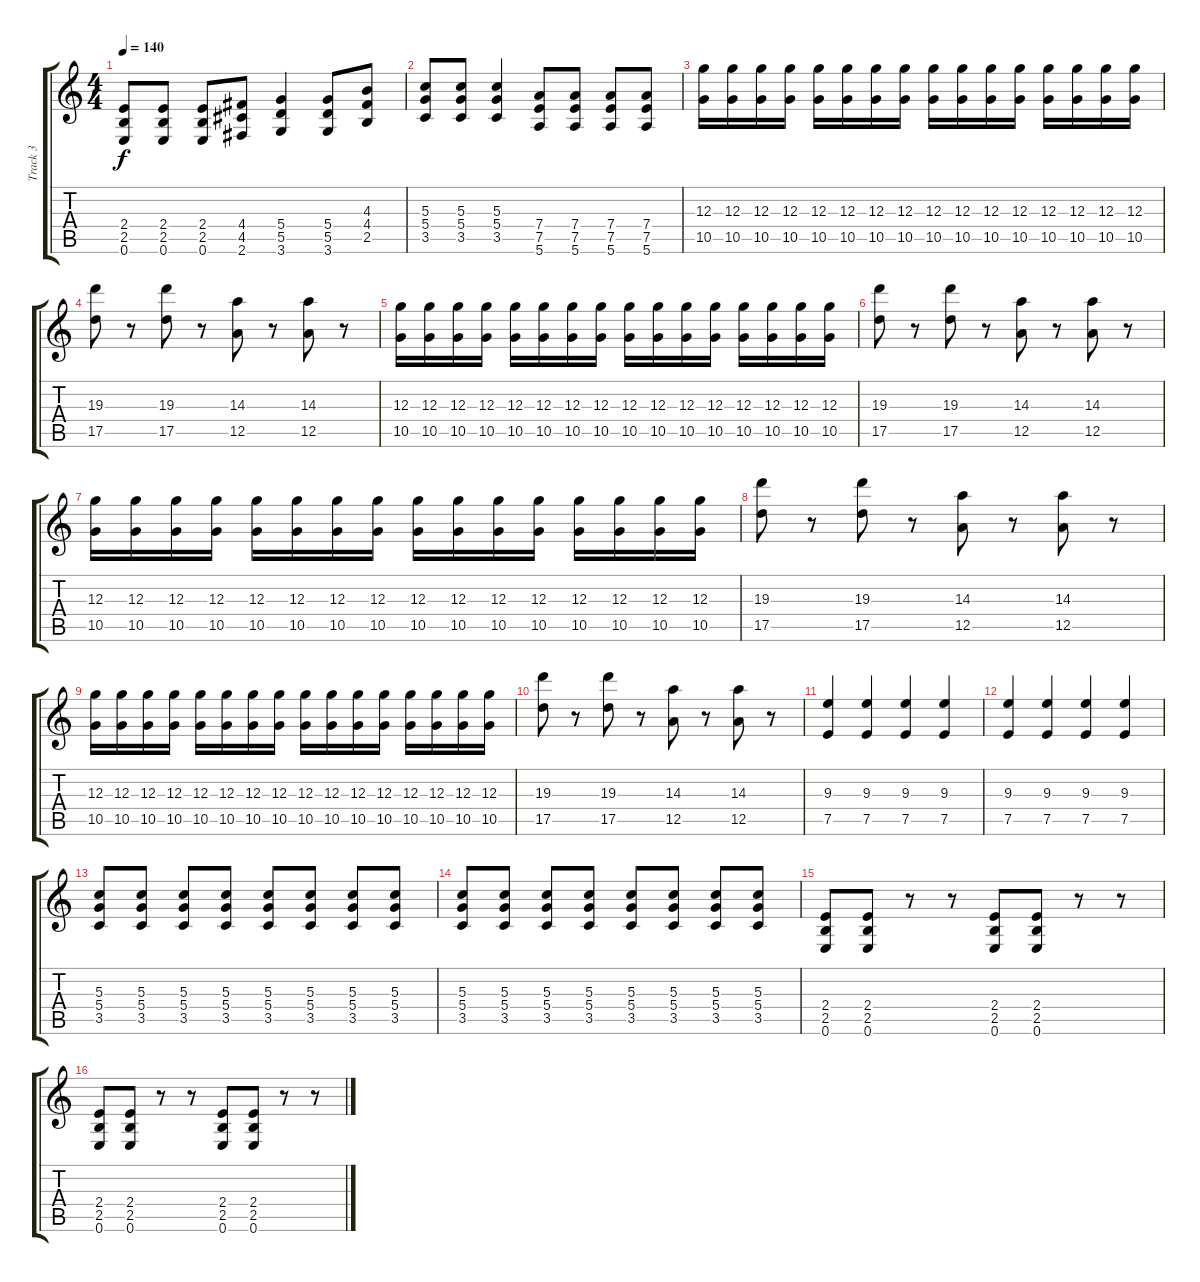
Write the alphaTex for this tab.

\track ("Track 3" "Track 3") {instrument distortionguitar}
\staff {score tabs}
\tuning (E4 B3 G3 D3 A2 E2) {hide}
\ts (4 4)
\tempo 140
\clef g2
\ks c
(2.4 2.5 0.6).8{dy f} (2.4 2.5 0.6).8 (2.4 2.5 0.6).8 (4.4 4.5 2.6).8 (5.4 5.5 3.6).4 (5.4 5.5 3.6).8 (4.3 4.4 2.5).8 |
(5.3 5.4 3.5).8 (5.3 5.4 3.5).8 (5.3 5.4 3.5).4 (7.4 7.5 5.6).8 (7.4 7.5 5.6).8 (7.4 7.5 5.6).8 (7.4 7.5 5.6).8 |
(12.3 10.5).16 (12.3 10.5).16 (12.3 10.5).16 (12.3 10.5).16 (12.3 10.5).16 (12.3 10.5).16 (12.3 10.5).16 (12.3 10.5).16 (12.3 10.5).16 (12.3 10.5).16 (12.3 10.5).16 (12.3 10.5).16 (12.3 10.5).16 (12.3 10.5).16 (12.3 10.5).16 (12.3 10.5).16 |
(19.3 17.5).8 r.8 (19.3 17.5).8 r.8 (14.3 12.5).8 r.8 (14.3 12.5).8 r.8 |
(12.3 10.5).16 (12.3 10.5).16 (12.3 10.5).16 (12.3 10.5).16 (12.3 10.5).16 (12.3 10.5).16 (12.3 10.5).16 (12.3 10.5).16 (12.3 10.5).16 (12.3 10.5).16 (12.3 10.5).16 (12.3 10.5).16 (12.3 10.5).16 (12.3 10.5).16 (12.3 10.5).16 (12.3 10.5).16 |
(19.3 17.5).8 r.8 (19.3 17.5).8 r.8 (14.3 12.5).8 r.8 (14.3 12.5).8 r.8 |
(12.3 10.5).16 (12.3 10.5).16 (12.3 10.5).16 (12.3 10.5).16 (12.3 10.5).16 (12.3 10.5).16 (12.3 10.5).16 (12.3 10.5).16 (12.3 10.5).16 (12.3 10.5).16 (12.3 10.5).16 (12.3 10.5).16 (12.3 10.5).16 (12.3 10.5).16 (12.3 10.5).16 (12.3 10.5).16 |
(19.3 17.5).8 r.8 (19.3 17.5).8 r.8 (14.3 12.5).8 r.8 (14.3 12.5).8 r.8 |
(12.3 10.5).16 (12.3 10.5).16 (12.3 10.5).16 (12.3 10.5).16 (12.3 10.5).16 (12.3 10.5).16 (12.3 10.5).16 (12.3 10.5).16 (12.3 10.5).16 (12.3 10.5).16 (12.3 10.5).16 (12.3 10.5).16 (12.3 10.5).16 (12.3 10.5).16 (12.3 10.5).16 (12.3 10.5).16 |
(19.3 17.5).8 r.8 (19.3 17.5).8 r.8 (14.3 12.5).8 r.8 (14.3 12.5).8 r.8 |
(9.3 7.5).4 (9.3 7.5).4 (9.3 7.5).4 (9.3 7.5).4 |
(9.3 7.5).4 (9.3 7.5).4 (9.3 7.5).4 (9.3 7.5).4 |
(5.3 5.4 3.5).8 (5.3 5.4 3.5).8 (5.3 5.4 3.5).8 (5.3 5.4 3.5).8 (5.3 5.4 3.5).8 (5.3 5.4 3.5).8 (5.3 5.4 3.5).8 (5.3 5.4 3.5).8 |
(5.3 5.4 3.5).8 (5.3 5.4 3.5).8 (5.3 5.4 3.5).8 (5.3 5.4 3.5).8 (5.3 5.4 3.5).8 (5.3 5.4 3.5).8 (5.3 5.4 3.5).8 (5.3 5.4 3.5).8 |
(2.4 2.5 0.6).8 (2.4 2.5 0.6).8 r.8 r.8 (2.4 2.5 0.6).8 (2.4 2.5 0.6).8 r.8 r.8 |
(2.4 2.5 0.6).8 (2.4 2.5 0.6).8 r.8 r.8 (2.4 2.5 0.6).8 (2.4 2.5 0.6).8 r.8 r.8
